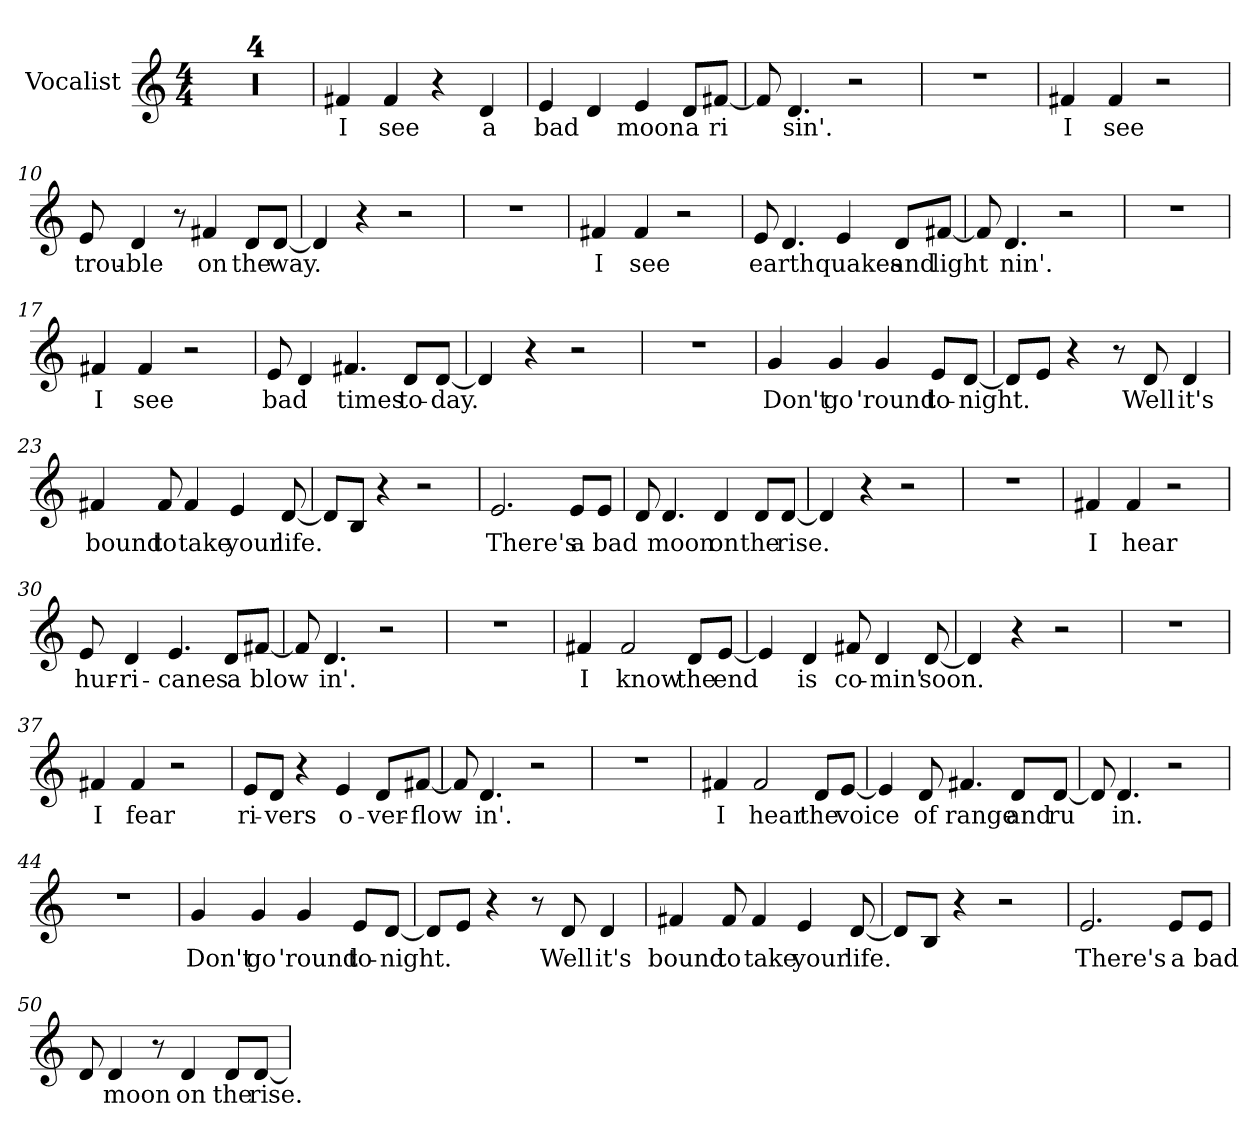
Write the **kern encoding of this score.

**kern	**text
*part1	*part1
*staff1	*staff1
*I"Vocalist	*
*clefG2	*
*M4/4	*
=1	=1
1r	.
=2	=2
1r	.
=3	=3
1r	.
=4	=4
1r	.
=5	=5
4f#X	I
4f#	see
4r	.
4d	a
=6	=6
4e	bad
4d	_
4e	moon
8d/L	a
[8f#X/J	ri-
=7	=7
8f#]	_
4.d	-sin'.
2r	.
=8	=8
1r	.
=9	=9
4f#X	I
4f#	see
2r	.
=10	=10
8e	trou-
4d	-ble
8r	.
4f#X	on
8d/L	the
[8d/J	way.
=11	=11
4d]	_
4r	.
2r	.
=12	=12
1r	.
=13	=13
4f#X	I
4f#	see
2r	.
=14	=14
8e	earth-
4.d	_
4e	-quakes
8d/L	and
[8f#X/J	light-
=15	=15
8f#]	_
4.d	-nin'.
2r	.
=16	=16
1r	.
=17	=17
4f#X	I
4f#	see
2r	.
=18	=18
8e	bad
4d	_
4.f#X	times
8d/L	to-
[8d/J	-day.
=19	=19
4d]	_
4r	.
2r	.
=20	=20
1r	.
=21	=21
4g	Don't
4g	go
4g	'round
8e/L	to-
[8d/J	-night.
=22	=22
8d/L]	_
8e/J	_
4r	.
8r	.
8d	Well
4d	it's
=23	=23
4f#X	bound
8f#	to
4f#	take
4e	your
[8d	life.
=24	=24
8d/L]	_
8B/J	_
4r	.
2r	.
=25	=25
2.e	There's
8e/L	a
8e/J	bad
=26	=26
8d	_
4.d	moon
4d	on
8d/L	the
[8d/J	rise.
=27	=27
4d]	_
4r	.
2r	.
=28	=28
1r	.
=29	=29
4f#X	I
4f#	hear
2r	.
=30	=30
8e	hur-
4d	-ri-
4.e	-canes
8d/L	a
[8f#X/J	blow
=31	=31
8f#]	_
4.d	in'.
2r	.
=32	=32
1r	.
=33	=33
4f#X	I
2f#	know
8d/L	the
[8e/J	end
=34	=34
4e]	_
4d	is
8f#X	co-
4d	-min'
[8d	soon.
=35	=35
4d]	_
4r	.
2r	.
=36	=36
1r	.
=37	=37
4f#X	I
4f#	fear
2r	.
=38	=38
8e/L	ri-
8d/J	-vers
4r	.
4e	o-
8d/L	-ver-
[8f#X/J	-flow-
=39	=39
8f#]	_
4.d	-in'.
2r	.
=40	=40
1r	.
=41	=41
4f#X	I
2f#	hear
8d/L	the
[8e/J	voice
=42	=42
4e]	_
8d	of
4.f#X	range
8d/L	and
[8d/J	ru-
=43	=43
8d]	_
4.d	-in.
2r	.
=44	=44
1r	.
=45	=45
4g	Don't
4g	go
4g	'round
8e/L	to-
[8d/J	-night.
=46	=46
8d/L]	_
8e/J	_
4r	.
8r	.
8d	Well
4d	it's
=47	=47
4f#X	bound
8f#	to
4f#	take
4e	your
[8d	life.
=48	=48
8d/L]	_
8B/J	_
4r	.
2r	.
=49	=49
2.e	There's
8e/L	a
8e/J	bad
=50	=50
8d	_
4d	moon
8r	.
4d	on
8d/L	the
[8d/J	rise.
=	=
*-	*-
